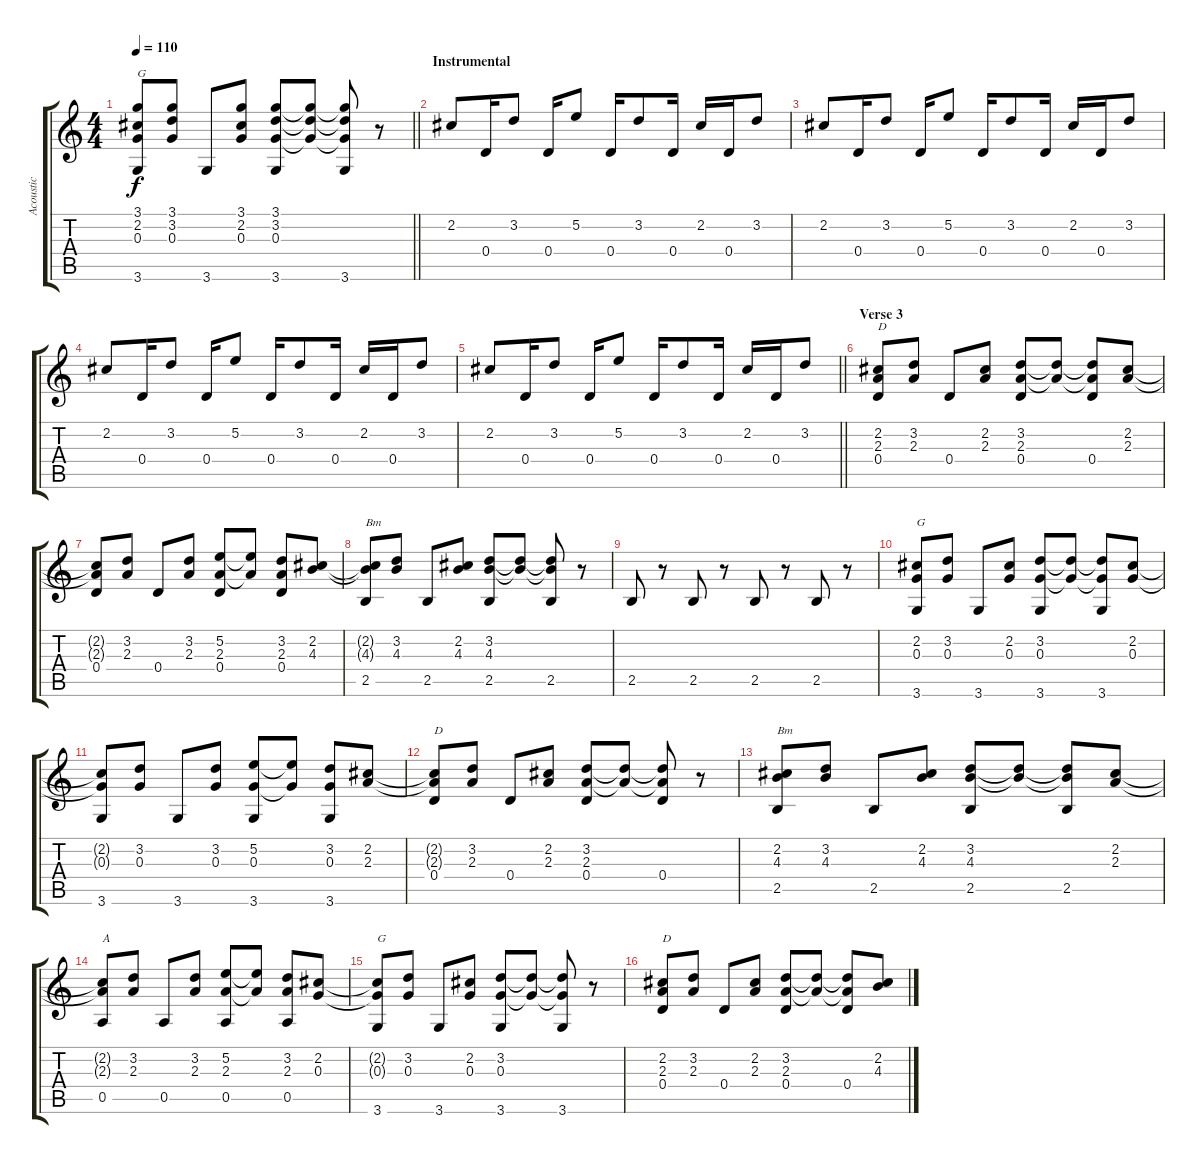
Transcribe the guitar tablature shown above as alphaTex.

\track ("Acoustic" "Acoustic") {solo instrument acousticguitarsteel}
\staff {score tabs}
\tuning (E4 B3 G3 D3 A2 E2) {hide}
\ts (4 4)
\tempo 110
\clef g2
\barLineRight lightlight
\ks c
(3.1{t} 2.2{t} 0.3{t} 3.6).8{txt "G" dy f} (3.1 3.2 0.3).8 3.6.8 (3.1 2.2 0.3).8 (3.1 3.2 0.3 3.6).8 (3.1{t} 3.2{t} 0.3{t}).8 (3.1{t} 3.2{t} 0.3{t} 3.6).8 r.8 |
\section ("" "Instrumental")
2.2.8 0.4.16 3.2.8 0.4.16 5.2.8 0.4.16 3.2.8 0.4.16 2.2.16 0.4.16 3.2.8 |
2.2.8 0.4.16 3.2.8 0.4.16 5.2.8 0.4.16 3.2.8 0.4.16 2.2.16 0.4.16 3.2.8 |
2.2.8 0.4.16 3.2.8 0.4.16 5.2.8 0.4.16 3.2.8 0.4.16 2.2.16 0.4.16 3.2.8 |
\barLineRight lightlight
2.2.8 0.4.16 3.2.8 0.4.16 5.2.8 0.4.16 3.2.8 0.4.16 2.2.16 0.4.16 3.2.8 |
\section ("" "Verse 3")
(2.2 2.3 0.4).8{txt "D"} (3.2 2.3).8 0.4.8 (2.2 2.3).8 (3.2 2.3 0.4).8 (3.2{t} 2.3{t}).8 (3.2{t} 2.3{t} 0.4).8 (2.2 2.3).8 |
(2.2{t} 2.3{t} 0.4).8 (3.2 2.3).8 0.4.8 (3.2 2.3).8 (5.2 2.3 0.4).8 (5.2{t} 2.3{t}).8 (3.2 2.3 0.4).8 (2.2 4.3).8 |
(2.2{t} 4.3{t} 2.5).8{txt "Bm"} (3.2 4.3).8 2.5.8 (2.2 4.3).8 (3.2 4.3 2.5).8 (3.2{t} 4.3{t}).8 (3.2{t} 4.3{t} 2.5).8 r.8 |
2.5.8 r.8 2.5.8 r.8 2.5.8 r.8 2.5.8 r.8 |
(2.2 0.3 3.6).8{txt "G"} (3.2 0.3).8 3.6.8 (2.2 0.3).8 (3.2 0.3 3.6).8 (3.2{t} 0.3{t}).8 (3.2{t} 0.3{t} 3.6).8 (2.2 0.3).8 |
(2.2{t} 0.3{t} 3.6).8 (3.2 0.3).8 3.6.8 (3.2 0.3).8 (5.2 0.3 3.6).8 (5.2{t} 0.3{t}).8 (3.2 0.3 3.6).8 (2.2 2.3).8 |
(2.2{t} 2.3{t} 0.4).8{txt "D"} (3.2 2.3).8 0.4.8 (2.2 2.3).8 (3.2 2.3 0.4).8 (3.2{t} 2.3{t}).8 (3.2{t} 2.3{t} 0.4).8 r.8 |
(2.2 4.3 2.5).8{txt "Bm"} (3.2 4.3).8 2.5.8 (2.2 4.3).8 (3.2 4.3 2.5).8 (3.2{t} 4.3{t}).8 (3.2{t} 4.3{t} 2.5).8 (2.2 2.3).8 |
(2.2{t} 2.3{t} 0.5).8{txt "A"} (3.2 2.3).8 0.5.8 (3.2 2.3).8 (5.2 2.3 0.5).8 (5.2{t} 2.3{t}).8 (3.2 2.3 0.5).8 (2.2 0.3).8 |
(2.2{t} 0.3{t} 3.6).8{txt "G"} (3.2 0.3).8 3.6.8 (2.2 0.3).8 (3.2 0.3 3.6).8 (3.2{t} 0.3{t}).8 (3.2{t} 0.3{t} 3.6).8 r.8 |
(2.2 2.3 0.4).8{txt "D"} (3.2 2.3).8 0.4.8 (2.2 2.3).8 (3.2 2.3 0.4).8 (3.2{t} 2.3{t}).8 (3.2{t} 2.3{t} 0.4).8 (2.2 4.3).8
